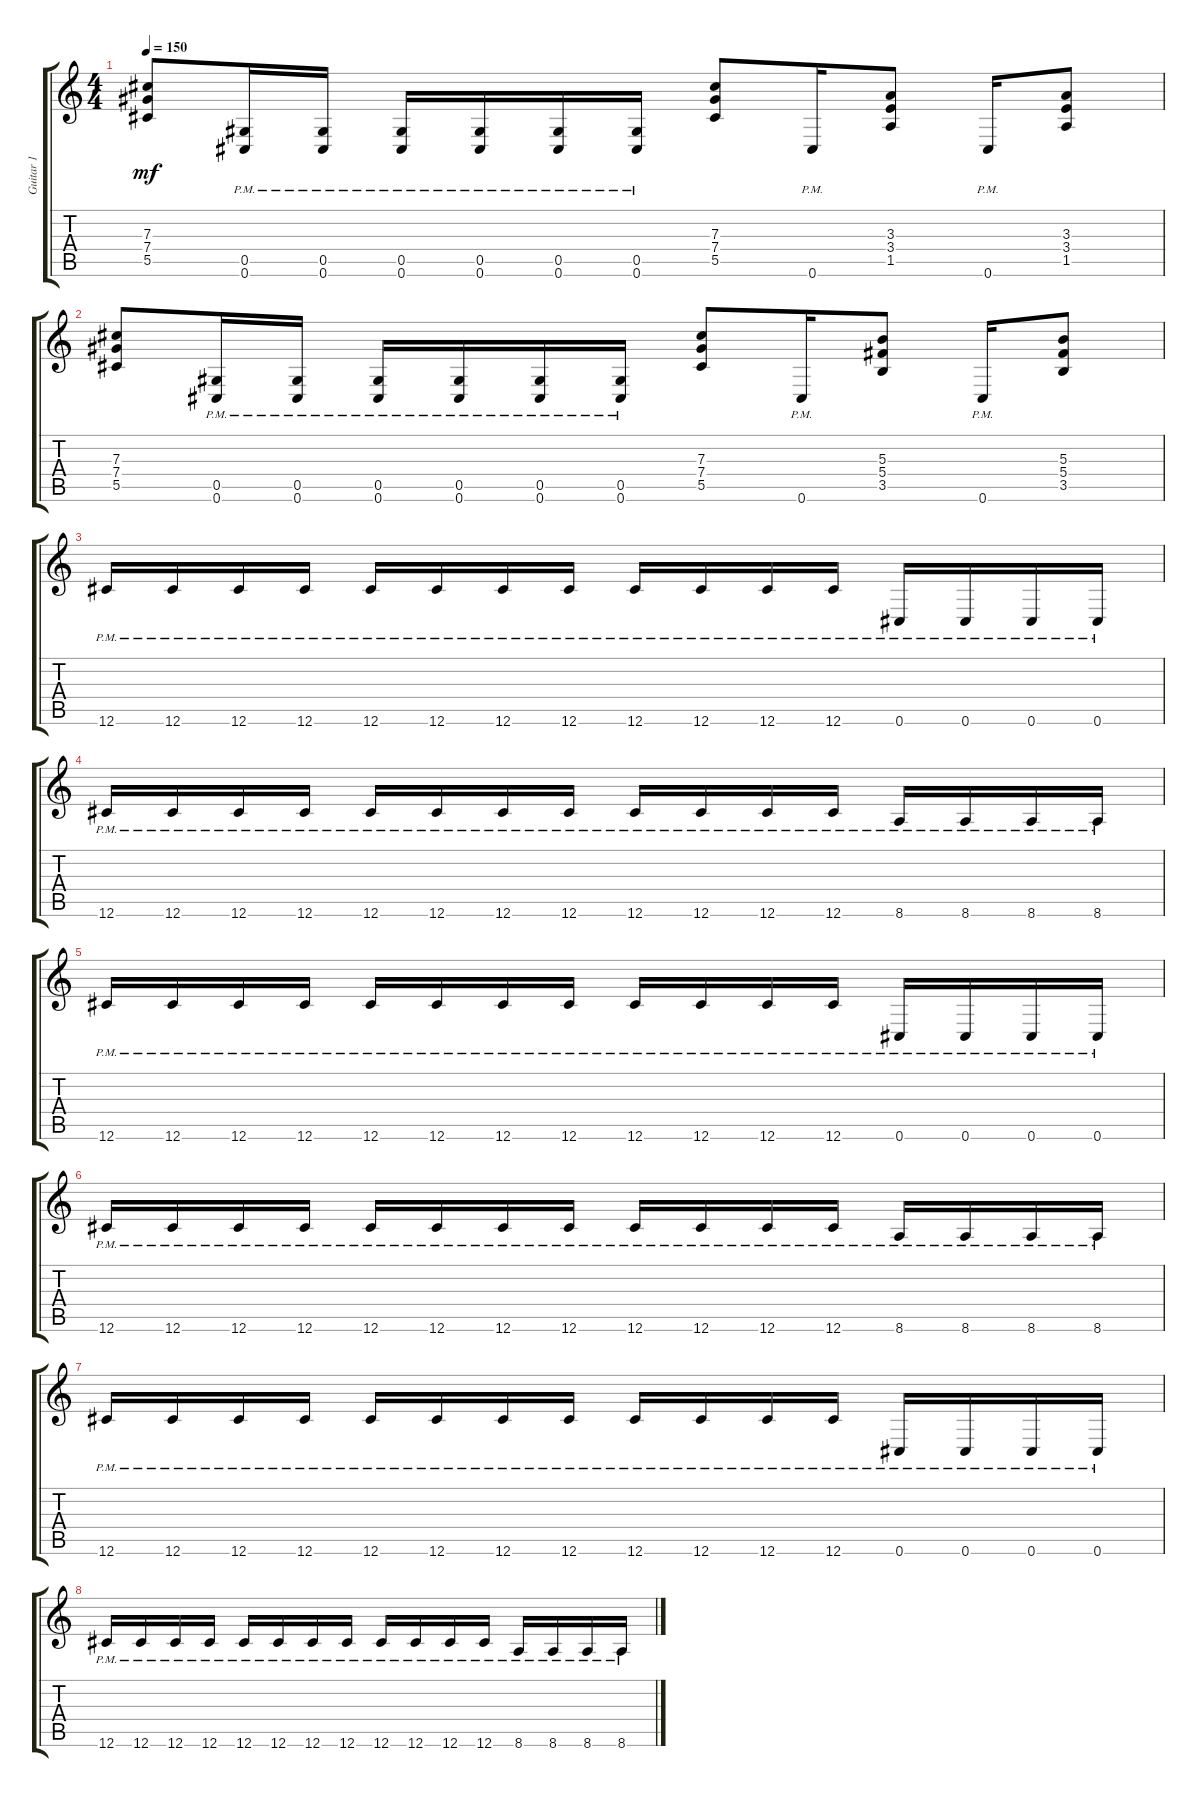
\track ("Guitar 1" "Guitar 1") {instrument distortionguitar}
\staff {score tabs}
\tuning (Eb4 Bb3 Gb3 Db3 Ab2 Db2) {hide}
\ts (4 4)
\tempo 150
\clef g2
\ks c
(7.3 7.4 5.5).8{dy mf} (0.5{pm} 0.6{pm}).16 (0.5{pm} 0.6{pm}).16 (0.5{pm} 0.6{pm}).16 (0.5{pm} 0.6{pm}).16 (0.5{pm} 0.6{pm}).16 (0.5{pm} 0.6{pm}).16 (7.3 7.4 5.5).8 0.6{pm}.16 (3.3 3.4 1.5).8 0.6{pm}.16 (3.3 3.4 1.5).8 |
(7.3 7.4 5.5).8 (0.5{pm} 0.6{pm}).16 (0.5{pm} 0.6{pm}).16 (0.5{pm} 0.6{pm}).16 (0.5{pm} 0.6{pm}).16 (0.5{pm} 0.6{pm}).16 (0.5{pm} 0.6{pm}).16 (7.3 7.4 5.5).8 0.6{pm}.16 (5.3 5.4 3.5).8 0.6{pm}.16 (5.3 5.4 3.5).8 |
12.6{pm}.16 12.6{pm}.16 12.6{pm}.16 12.6{pm}.16 12.6{pm}.16 12.6{pm}.16 12.6{pm}.16 12.6{pm}.16 12.6{pm}.16 12.6{pm}.16 12.6{pm}.16 12.6{pm}.16 0.6{pm}.16 0.6{pm}.16 0.6{pm}.16 0.6{pm}.16 |
12.6{pm}.16 12.6{pm}.16 12.6{pm}.16 12.6{pm}.16 12.6{pm}.16 12.6{pm}.16 12.6{pm}.16 12.6{pm}.16 12.6{pm}.16 12.6{pm}.16 12.6{pm}.16 12.6{pm}.16 8.6{pm}.16 8.6{pm}.16 8.6{pm}.16 8.6{pm}.16 |
12.6{pm}.16 12.6{pm}.16 12.6{pm}.16 12.6{pm}.16 12.6{pm}.16 12.6{pm}.16 12.6{pm}.16 12.6{pm}.16 12.6{pm}.16 12.6{pm}.16 12.6{pm}.16 12.6{pm}.16 0.6{pm}.16 0.6{pm}.16 0.6{pm}.16 0.6{pm}.16 |
12.6{pm}.16 12.6{pm}.16 12.6{pm}.16 12.6{pm}.16 12.6{pm}.16 12.6{pm}.16 12.6{pm}.16 12.6{pm}.16 12.6{pm}.16 12.6{pm}.16 12.6{pm}.16 12.6{pm}.16 8.6{pm}.16 8.6{pm}.16 8.6{pm}.16 8.6{pm}.16 |
12.6{pm}.16 12.6{pm}.16 12.6{pm}.16 12.6{pm}.16 12.6{pm}.16 12.6{pm}.16 12.6{pm}.16 12.6{pm}.16 12.6{pm}.16 12.6{pm}.16 12.6{pm}.16 12.6{pm}.16 0.6{pm}.16 0.6{pm}.16 0.6{pm}.16 0.6{pm}.16 |
12.6{pm}.16 12.6{pm}.16 12.6{pm}.16 12.6{pm}.16 12.6{pm}.16 12.6{pm}.16 12.6{pm}.16 12.6{pm}.16 12.6{pm}.16 12.6{pm}.16 12.6{pm}.16 12.6{pm}.16 8.6{pm}.16 8.6{pm}.16 8.6{pm}.16 8.6{pm}.16
